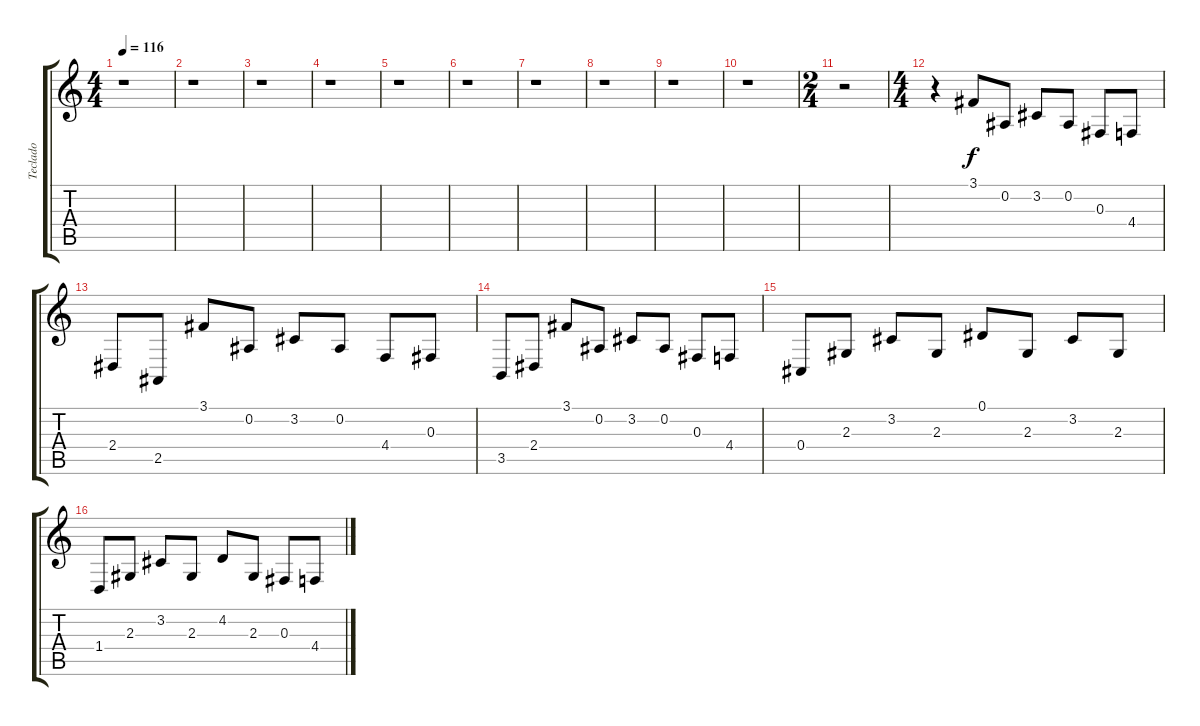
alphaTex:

\track ("Teclado" "Teclado") {instrument fx1rain}
\staff {score tabs}
\tuning (Eb4 Bb3 Gb3 Db3 Ab2 Eb2) {hide}
\ts (4 4)
\tempo 116
\clef g2
\ks c
r.1{dy f instrument fx1rain} |
r.1 |
r.1 |
r.1 |
r.1 |
r.1 |
r.1 |
r.1 |
r.1 |
r.1 |
\ts (2 4)
r.2 |
\ts (4 4)
r.4 3.1.8 0.2.8 3.2.8 0.2.8 0.3.8 4.4.8 |
2.4.8 2.5.8 3.1.8 0.2.8 3.2.8 0.2.8 4.4.8 0.3.8 |
3.5.8 2.4.8 3.1.8 0.2.8 3.2.8 0.2.8 0.3.8 4.4.8 |
0.4.8 2.3.8 3.2.8 2.3.8 0.1.8 2.3.8 3.2.8 2.3.8 |
1.4.8 2.3.8 3.2.8 2.3.8 4.2.8 2.3.8 0.3.8 4.4.8
